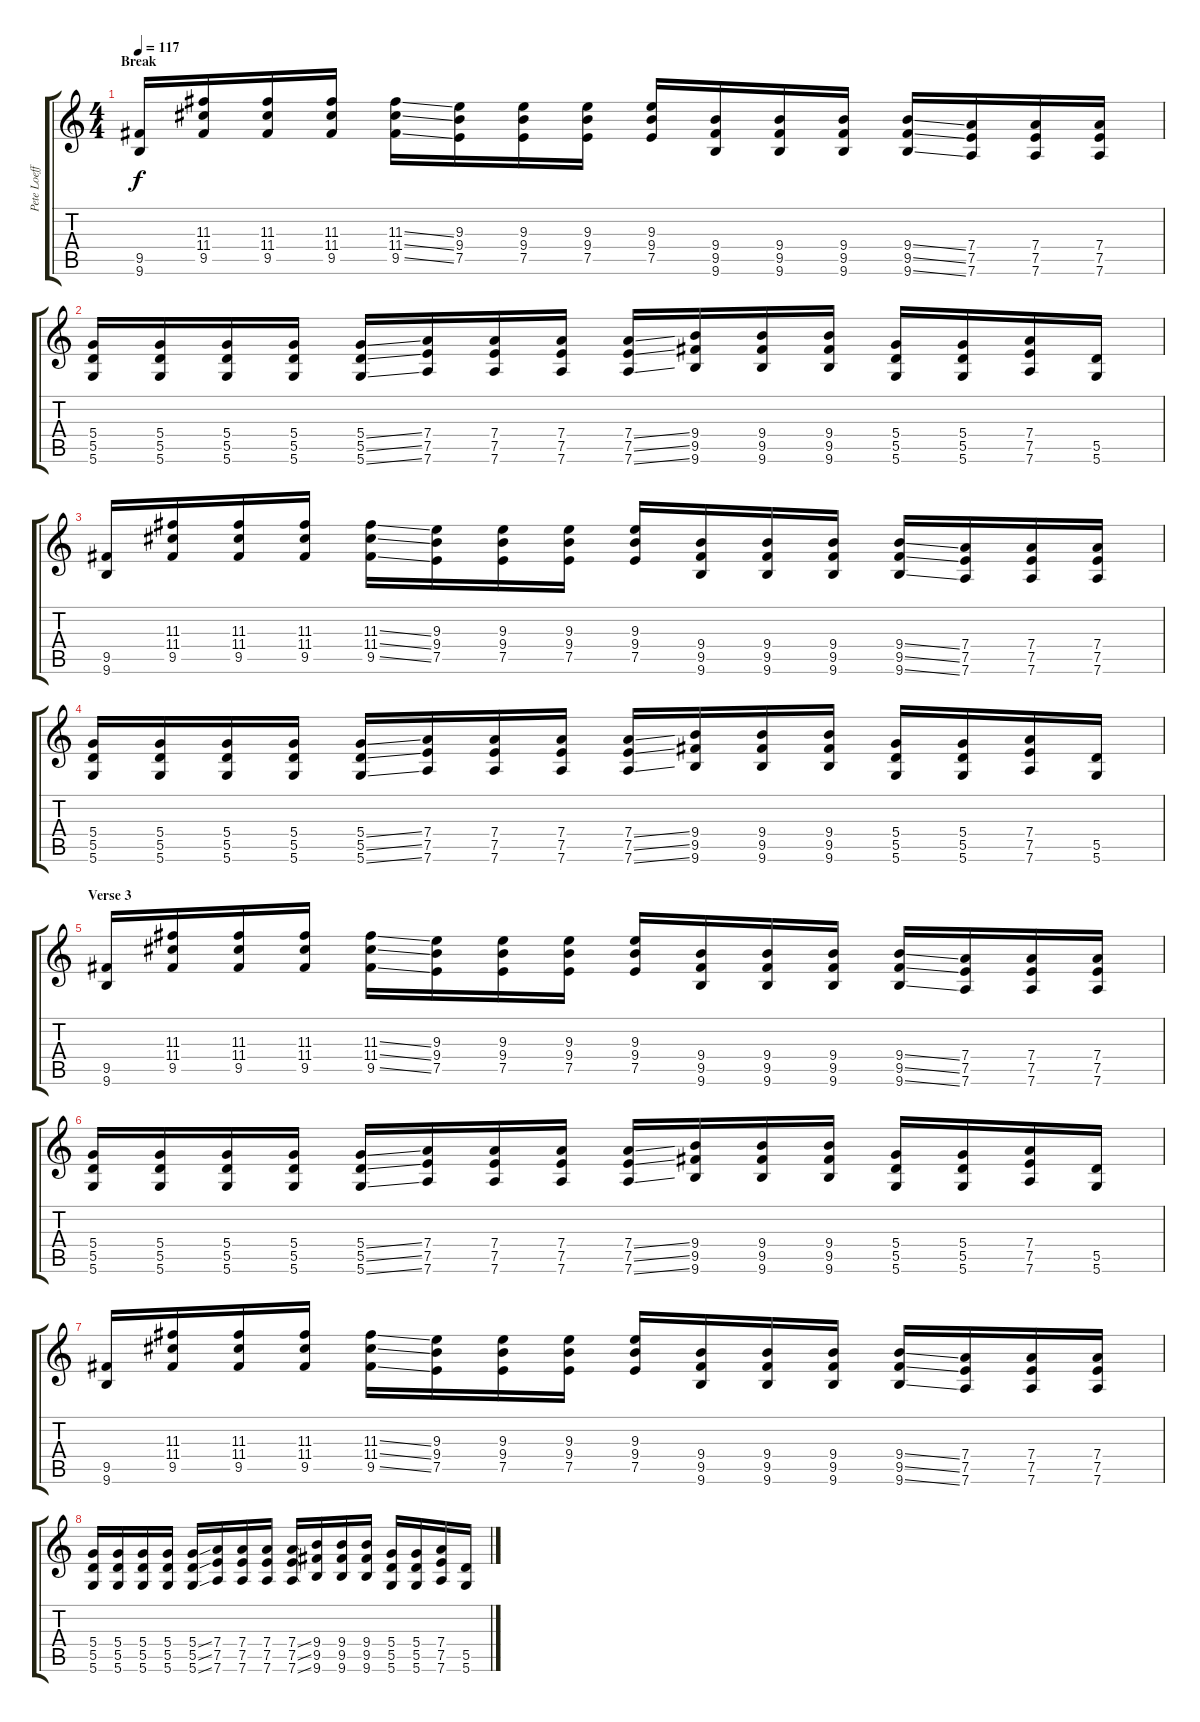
\track ("Pete Loeffler - Distortion Guitar(left)" "Pete Loeff") {instrument distortionguitar}
\staff {score tabs}
\tuning (E4 B3 G3 D3 A2 D2) {hide}
\ts (4 4)
\section ("" "Break")
\tempo 117
\clef g2
\ks c
(9.5 9.6).16{dy f} (11.3 11.4 9.5).16 (11.3 11.4 9.5).16 (11.3 11.4 9.5).16 (11.3{ss} 11.4{ss} 9.5{ss}).16 (9.3 9.4 7.5).16 (9.3 9.4 7.5).16 (9.3 9.4 7.5).16 (9.3 9.4 7.5).16 (9.4 9.5 9.6).16 (9.4 9.5 9.6).16 (9.4 9.5 9.6).16 (9.4{ss} 9.5{ss} 9.6{ss}).16 (7.4 7.5 7.6).16 (7.4 7.5 7.6).16 (7.4 7.5 7.6).16 |
(5.4 5.5 5.6).16 (5.4 5.5 5.6).16 (5.4 5.5 5.6).16 (5.4 5.5 5.6).16 (5.4{ss} 5.5{ss} 5.6{ss}).16 (7.4 7.5 7.6).16 (7.4 7.5 7.6).16 (7.4 7.5 7.6).16 (7.4{ss} 7.5{ss} 7.6{ss}).16 (9.4 9.5 9.6).16 (9.4 9.5 9.6).16 (9.4 9.5 9.6).16 (5.4 5.5 5.6).16 (5.4 5.5 5.6).16 (7.4 7.5 7.6).16 (5.5 5.6).16 |
(9.5 9.6).16 (11.3 11.4 9.5).16 (11.3 11.4 9.5).16 (11.3 11.4 9.5).16 (11.3{ss} 11.4{ss} 9.5{ss}).16 (9.3 9.4 7.5).16 (9.3 9.4 7.5).16 (9.3 9.4 7.5).16 (9.3 9.4 7.5).16 (9.4 9.5 9.6).16 (9.4 9.5 9.6).16 (9.4 9.5 9.6).16 (9.4{ss} 9.5{ss} 9.6{ss}).16 (7.4 7.5 7.6).16 (7.4 7.5 7.6).16 (7.4 7.5 7.6).16 |
(5.4 5.5 5.6).16 (5.4 5.5 5.6).16 (5.4 5.5 5.6).16 (5.4 5.5 5.6).16 (5.4{ss} 5.5{ss} 5.6{ss}).16 (7.4 7.5 7.6).16 (7.4 7.5 7.6).16 (7.4 7.5 7.6).16 (7.4{ss} 7.5{ss} 7.6{ss}).16 (9.4 9.5 9.6).16 (9.4 9.5 9.6).16 (9.4 9.5 9.6).16 (5.4 5.5 5.6).16 (5.4 5.5 5.6).16 (7.4 7.5 7.6).16 (5.5 5.6).16 |
\section ("" "Verse 3")
(9.5 9.6).16 (11.3 11.4 9.5).16 (11.3 11.4 9.5).16 (11.3 11.4 9.5).16 (11.3{ss} 11.4{ss} 9.5{ss}).16 (9.3 9.4 7.5).16 (9.3 9.4 7.5).16 (9.3 9.4 7.5).16 (9.3 9.4 7.5).16 (9.4 9.5 9.6).16 (9.4 9.5 9.6).16 (9.4 9.5 9.6).16 (9.4{ss} 9.5{ss} 9.6{ss}).16 (7.4 7.5 7.6).16 (7.4 7.5 7.6).16 (7.4 7.5 7.6).16 |
(5.4 5.5 5.6).16 (5.4 5.5 5.6).16 (5.4 5.5 5.6).16 (5.4 5.5 5.6).16 (5.4{ss} 5.5{ss} 5.6{ss}).16 (7.4 7.5 7.6).16 (7.4 7.5 7.6).16 (7.4 7.5 7.6).16 (7.4{ss} 7.5{ss} 7.6{ss}).16 (9.4 9.5 9.6).16 (9.4 9.5 9.6).16 (9.4 9.5 9.6).16 (5.4 5.5 5.6).16 (5.4 5.5 5.6).16 (7.4 7.5 7.6).16 (5.5 5.6).16 |
(9.5 9.6).16 (11.3 11.4 9.5).16 (11.3 11.4 9.5).16 (11.3 11.4 9.5).16 (11.3{ss} 11.4{ss} 9.5{ss}).16 (9.3 9.4 7.5).16 (9.3 9.4 7.5).16 (9.3 9.4 7.5).16 (9.3 9.4 7.5).16 (9.4 9.5 9.6).16 (9.4 9.5 9.6).16 (9.4 9.5 9.6).16 (9.4{ss} 9.5{ss} 9.6{ss}).16 (7.4 7.5 7.6).16 (7.4 7.5 7.6).16 (7.4 7.5 7.6).16 |
(5.4 5.5 5.6).16 (5.4 5.5 5.6).16 (5.4 5.5 5.6).16 (5.4 5.5 5.6).16 (5.4{ss} 5.5{ss} 5.6{ss}).16 (7.4 7.5 7.6).16 (7.4 7.5 7.6).16 (7.4 7.5 7.6).16 (7.4{ss} 7.5{ss} 7.6{ss}).16 (9.4 9.5 9.6).16 (9.4 9.5 9.6).16 (9.4 9.5 9.6).16 (5.4 5.5 5.6).16 (5.4 5.5 5.6).16 (7.4 7.5 7.6).16 (5.5 5.6).16
